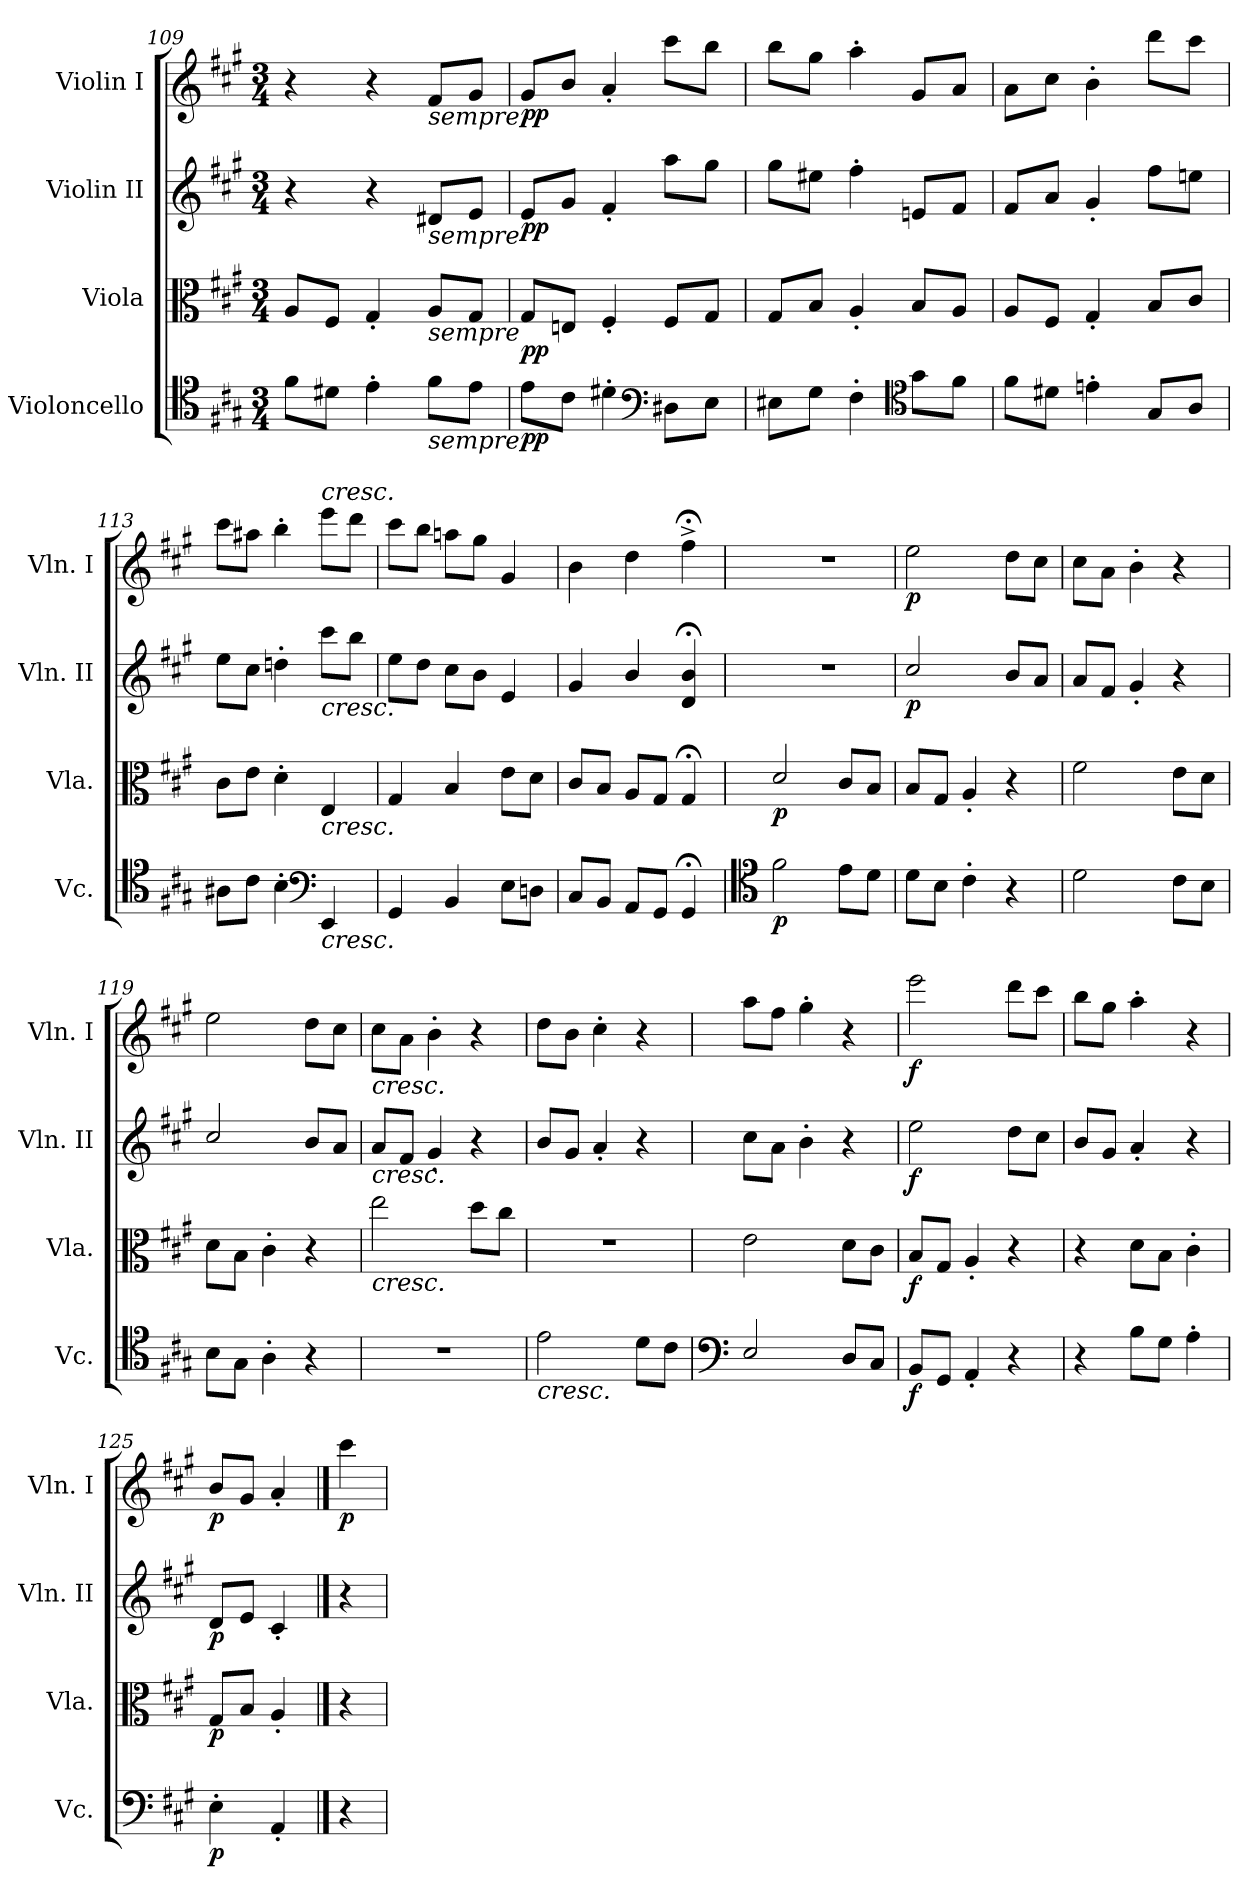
**kern	**dynam	**kern	**dynam	**kern	**dynam	**kern	**dynam
*part4	*part4	*part3	*part3	*part2	*part2	*part1	*part1
*staff4	*staff4	*staff3	*staff3	*staff2	*staff2	*staff1	*staff1
*I"Violoncello	*	*I"Viola	*	*I"Violin II	*	*I"Violin I	*
*I'Vc.	*	*I'Vla.	*	*I'Vln. II	*	*I'Vln. I	*
*clefC4	*	*clefC3	*	*clefG2	*	*clefG2	*
*k[f#c#g#]	*	*k[f#c#g#]	*	*k[f#c#g#]	*	*k[f#c#g#]	*
*M3/4	*	*M3/4	*	*M3/4	*	*M3/4	*
=109	=109	=109	=109	=109	=109	=109	=109
8f#\L	.	8A/L	.	4r	.	4r	.
8d#X\J	.	8F#/J	.	.	.	.	.
4e'\	.	4G#'/	.	4r	.	4r	.
!	!	!	!	!	!	!LO:TX:b:i:t=sempre	!
!	!	!	!	!LO:TX:b:i:t=sempre	!	!	!
!	!	!LO:TX:b:i:t=sempre	!	!	!	!	!
!LO:TX:b:i:t=sempre	!	!	!	!	!	!	!
8f#\L	.	8A/L	.	8d#X/L	.	8f#/L	.
8e\J	.	8G#/J	.	8e/J	.	8g#/J	.
=110	=110	=110	=110	=110	=110	=110	=110
!	!LO:DY:b	!	!LO:DY:b	!	!LO:DY:b	!	!LO:DY:b
8e\L	pp	8G#/L	pp	8e/L	pp	8g#/L	pp
8c#\J	.	8En/J	.	8g#/J	.	8b/J	.
4d#X'\	.	4F#'/	.	4f#'/	.	4a'/	.
*clefF4	*	*	*	*	*	*	*
8D#X\L	.	8F#/L	.	8aa\L	.	8ccc#\L	.
8E\J	.	8G#/J	.	8gg#\J	.	8bb\J	.
=111	=111	=111	=111	=111	=111	=111	=111
8E#X\L	.	8G#/L	.	8gg#\L	.	8bb\L	.
8G#\J	.	8B/J	.	8ee#X\J	.	8gg#\J	.
4F#'\	.	4A'/	.	4ff#'\	.	4aa'\	.
*clefC4	*	*	*	*	*	*	*
8g#\L	.	8B/L	.	8en/L	.	8g#/L	.
8f#\J	.	8A/J	.	8f#/J	.	8a/J	.
=112	=112	=112	=112	=112	=112	=112	=112
8f#\L	.	8A/L	.	8f#/L	.	8a\L	.
8d#X\J	.	8F#/J	.	8a/J	.	8cc#\J	.
4en'\	.	4G#'/	.	4g#'/	.	4b'\	.
8G#/L	.	8B/L	.	8ff#\L	.	8ddd\L	.
8A/J	.	8c#/J	.	8een\J	.	8ccc#\J	.
=113	=113	=113	=113	=113	=113	=113	=113
8A#X\L	.	8c#\L	.	8ee\L	.	8ccc#\L	.
8c#\J	.	8e\J	.	8cc#\J	.	8aa#X\J	.
4B'\	.	4d'\	.	4ddn'\	.	4bb'\	.
*clefF4	*	*	*	*	*	*	*
!	!	!	!	!	!	!LO:TX:a:i:t=cresc.	!
!	!	!	!	!LO:TX:b:i:t=cresc.	!	!	!
!	!	!LO:TX:b:i:t=cresc.	!	!	!	!	!
!LO:TX:b:i:t=cresc.	!	!	!	!	!	!	!
4EE/	.	4E/	.	8ccc#\L	.	8eee\L	.
.	.	.	.	8bb\J	.	8ddd\J	.
=114	=114	=114	=114	=114	=114	=114	=114
4GG#/	.	4G#/	.	8ee\L	.	8ccc#\L	.
.	.	.	.	8dd\J	.	8bb\J	.
4BB/	.	4B/	.	8cc#\L	.	8aan\L	.
.	.	.	.	8b\J	.	8gg#\J	.
8E\L	.	8e\L	.	4e/	.	4g#/	.
8Dn\J	.	8d\J	.	.	.	.	.
=115	=115	=115	=115	=115	=115	=115	=115
8C#/L	.	8c#/L	.	4g#/	.	4b\	.
8BB/J	.	8B/J	.	.	.	.	.
8AA/L	.	8A/L	.	4b/	.	4dd\	.
8GG#/J	.	8G#/J	.	.	.	.	.
4GG#;</	.	4G#;</	.	4d/;< 4b/;<	.	4ff#;<^\	.
=116	=116	=116	=116	=116	=116	=116	=116
*clefC4	*	*	*	*	*	*	*
!	!LO:DY:b	!	!LO:DY:b	!	!	!	!
2f#\	p	2d/	p	2.r	.	2.r	.
8e\L	.	8c#/L	.	.	.	.	.
8d\J	.	8B/J	.	.	.	.	.
=117	=117	=117	=117	=117	=117	=117	=117
!	!	!	!	!	!LO:DY:b	!	!LO:DY:b
8d\L	.	8B/L	.	2cc#/	p	2ee\	p
8B\J	.	8G#/J	.	.	.	.	.
4c#'\	.	4A'/	.	.	.	.	.
4r	.	4r	.	8b/L	.	8dd\L	.
.	.	.	.	8a/J	.	8cc#\J	.
=118	=118	=118	=118	=118	=118	=118	=118
2d\	.	2f#\	.	8a/L	.	8cc#\L	.
.	.	.	.	8f#/J	.	8a\J	.
.	.	.	.	4g#'/	.	4b'\	.
8c#\L	.	8e\L	.	4r	.	4r	.
8B\J	.	8d\J	.	.	.	.	.
=119	=119	=119	=119	=119	=119	=119	=119
8B\L	.	8d\L	.	2cc#/	.	2ee\	.
8G#\J	.	8B\J	.	.	.	.	.
4A'\	.	4c#'\	.	.	.	.	.
4r	.	4r	.	8b/L	.	8dd\L	.
.	.	.	.	8a/J	.	8cc#\J	.
=120	=120	=120	=120	=120	=120	=120	=120
!	!	!	!	!	!	!LO:TX:b:i:t=cresc.	!
!	!	!	!	!LO:TX:b:i:t=cresc.	!	!	!
!	!	!LO:TX:b:i:t=cresc.	!	!	!	!	!
2.r	.	2ee\	.	8a/L	.	8cc#\L	.
.	.	.	.	8f#/J	.	8a\J	.
.	.	.	.	4g#'/	.	4b'\	.
.	.	8dd\L	.	4r	.	4r	.
.	.	8cc#\J	.	.	.	.	.
=121	=121	=121	=121	=121	=121	=121	=121
!LO:TX:b:i:t=cresc.	!	!	!	!	!	!	!
2e\	.	2.r	.	8b/L	.	8dd\L	.
.	.	.	.	8g#/J	.	8b\J	.
.	.	.	.	4a'/	.	4cc#'\	.
8d\L	.	.	.	4r	.	4r	.
8c#\J	.	.	.	.	.	.	.
=122	=122	=122	=122	=122	=122	=122	=122
*clefF4	*	*	*	*	*	*	*
2E/	.	2e\	.	8cc#\L	.	8aa\L	.
.	.	.	.	8a\J	.	8ff#\J	.
.	.	.	.	4b'\	.	4gg#'\	.
8D/L	.	8d\L	.	4r	.	4r	.
8C#/J	.	8c#\J	.	.	.	.	.
=123	=123	=123	=123	=123	=123	=123	=123
!	!LO:DY:b	!	!LO:DY:b	!	!LO:DY:b	!	!LO:DY:b
8BB/L	f	8B/L	f	2ee\	f	2eee\	f
8GG#/J	.	8G#/J	.	.	.	.	.
4AA'/	.	4A'/	.	.	.	.	.
4r	.	4r	.	8dd\L	.	8ddd\L	.
.	.	.	.	8cc#\J	.	8ccc#\J	.
=124	=124	=124	=124	=124	=124	=124	=124
4r	.	4r	.	8b/L	.	8bb\L	.
.	.	.	.	8g#/J	.	8gg#\J	.
8B\L	.	8d\L	.	4a'/	.	4aa'\	.
8G#\J	.	8B\J	.	.	.	.	.
4A'\	.	4c#'\	.	4r	.	4r	.
=125	=125	=125	=125	=125	=125	=125	=125
!	!LO:DY:b	!	!LO:DY:b	!	!LO:DY:b	!	!LO:DY:b
4E'\	p	8G#/L	p	8d/L	p	8b/L	p
.	.	8B/J	.	8e/J	.	8g#/J	.
4AA'/	.	4A'/	.	4c#'/	.	4a'/	.
==126	==126	==126	==126	==126	==126	==126	==126
!	!	!	!	!	!	!	!LO:DY:b
4r	.	4r	.	4r	.	4ccc#\	p
=	=	=	=	=	=	=	=
*-	*-	*-	*-	*-	*-	*-	*-
